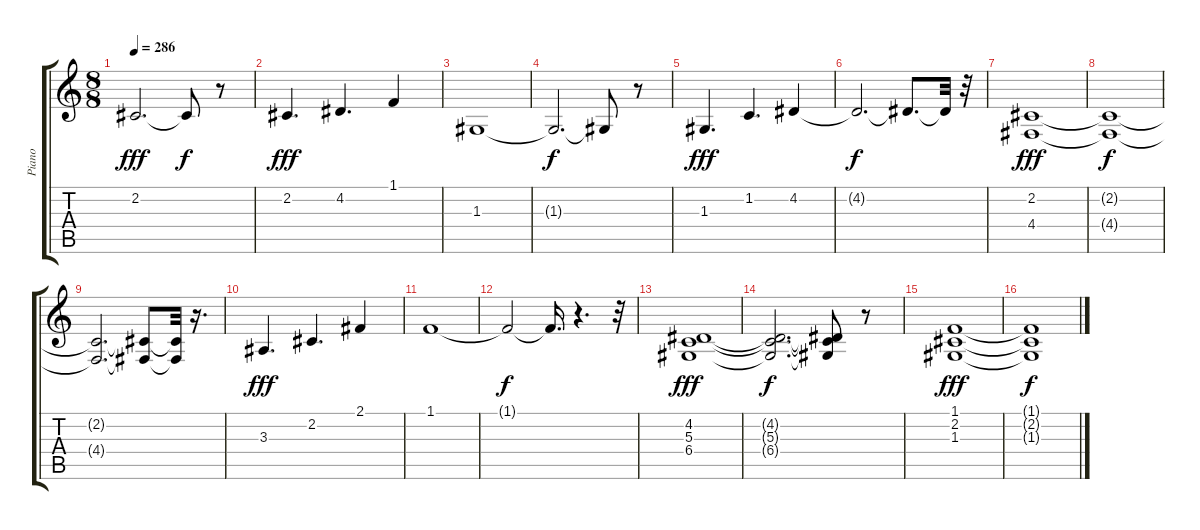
\track ("Piano" "Piano") {instrument acousticgrandpiano}
\staff {score tabs}
\tuning (E4 B3 G3 D3 A2 E2) {hide}
\ts (8 8)
\tempo 286
\clef g2
\ks c
2.2.2{d dy fff} 2.2{t}.8{dy f} r.8 |
2.2.4{d dy fff} 4.2.4{d} 1.1.4 |
1.3.1 |
1.3{t}.2{d dy f} 1.3{t}.8 r.8 |
1.3.4{d dy fff} 1.2.4{d} 4.2.4 |
4.2{t}.2{d dy f} 4.2{t}.8{d} 4.2{t}.32 r.32 |
(2.2 4.4).1{dy fff} |
(2.2{t} 4.4{t}).1{dy f} |
(2.2{t} 4.4{t}).2{d} (2.2{t} 4.4{t}).8 (2.2{t} 4.4{t}).32 r.16{d} |
3.3.4{d dy fff} 2.2.4{d} 2.1.4 |
1.1.1 |
1.1{t}.2{dy f} 1.1{t}.16{d} r.4{d} r.32 |
(4.2 5.3 6.4).1{dy fff} |
(4.2{t} 5.3{t} 6.4{t}).2{d dy f} (4.2{t} 5.3{t} 6.4{t}).8 r.8 |
(1.1 2.2 1.3).1{dy fff} |
(1.1{t} 2.2{t} 1.3{t}).1{dy f}
